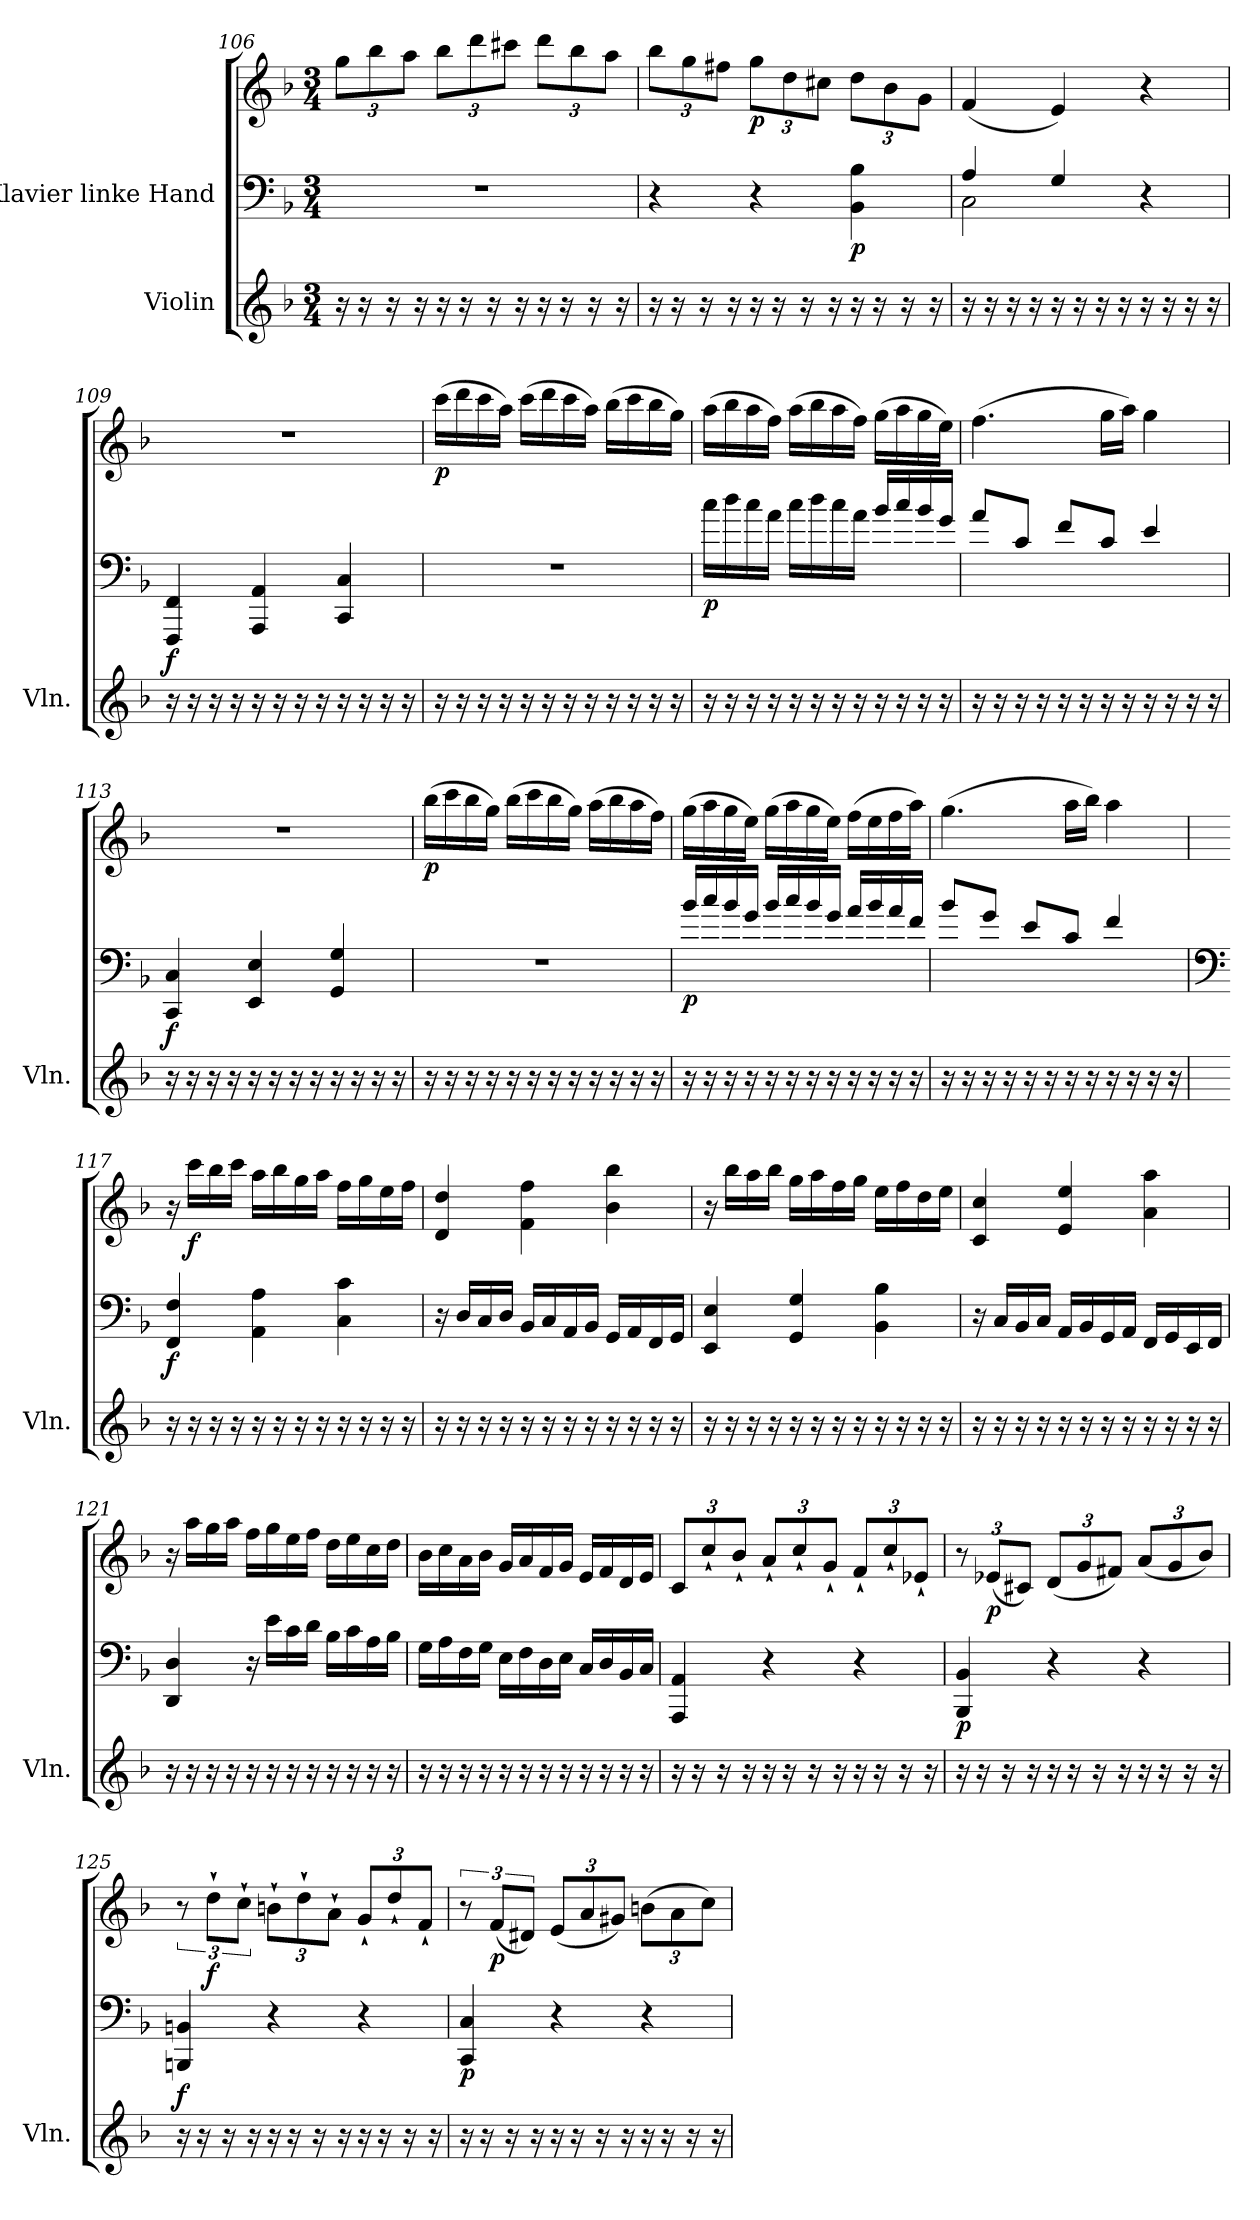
**kern	**kern	**kern	**dynam
*part2	*part1	*part1	*part1
*staff3	*staff2	*staff1	*staff1/2
*I"Violin	*I"Klavier linke Hand	*	*
*I'Vln.	*	*	*
*clefG2	*clefF4	*clefG2	*
*k[b-]	*k[b-]	*k[b-]	*
*M3/4	*M3/4	*M3/4	*
*	*	*Xbrackettup	*
=106	=106	=106	=106
16r	2.r	12gg\L	.
16r	.	.	.
.	.	12bb-\	.
16r	.	.	.
.	.	12aa\J	.
16r	.	.	.
16r	.	12bb-\L	.
16r	.	.	.
.	.	12ddd\	.
16r	.	.	.
.	.	12ccc#X\J	.
16r	.	.	.
16r	.	12ddd\L	.
16r	.	.	.
.	.	12bb-\	.
16r	.	.	.
.	.	12aa\J	.
16r	.	.	.
=107	=107	=107	=107
16r	4r	12bb-\L	.
16r	.	.	.
.	.	12gg\	.
16r	.	.	.
.	.	12ff#X\J	.
16r	.	.	.
!	!	!	!LO:DY:b
16r	4r	12gg\L	p
16r	.	.	.
.	.	12dd\	.
16r	.	.	.
.	.	12cc#X\J	.
16r	.	.	.
!	!	!	!LO:DY:b=2
16r	4BB-\ 4B-\	12dd\L	p
16r	.	.	.
.	.	12b-\	.
16r	.	.	.
.	.	12g\J	.
16r	.	.	.
!!LO:LB:g=z
=108	=108	=108	=108
*	*^	*	*
16r	4A/	2C\	(<4f/	.
16r	.	.	.	.
16r	.	.	.	.
16r	.	.	.	.
16r	4G/	.	4e/)	.
16r	.	.	.	.
16r	.	.	.	.
16r	.	.	.	.
16r	4r	4ryy	4r	.
16r	.	.	.	.
16r	.	.	.	.
16r	.	.	.	.
*	*v	*v	*	*
=109	=109	=109	=109
!	!	!	!LO:DY:b=2
16r	4FFF/ 4FF/	2.r	f
16r	.	.	.
16r	.	.	.
16r	.	.	.
16r	4AAA/ 4AA/	.	.
16r	.	.	.
16r	.	.	.
16r	.	.	.
16r	4CC/ 4C/	.	.
16r	.	.	.
16r	.	.	.
16r	.	.	.
=110	=110	=110	=110
!	!	!	!LO:DY:b
16r	2.r	(>16ccc\LL	p
16r	.	16ddd\	.
16r	.	16ccc\	.
16r	.	16aa\JJ)	.
16r	.	(>16ccc\LL	.
16r	.	16ddd\	.
16r	.	16ccc\	.
16r	.	16aa\JJ)	.
16r	.	(>16bb-\LL	.
16r	.	16ccc\	.
16r	.	16bb-\	.
16r	.	16gg\JJ)	.
=111	=111	=111	=111
!	!	!	!LO:DY:b=2
16r	16cc\LL	(>16aa\LL	p
16r	16dd\	16bb-\	.
16r	16cc\	16aa\	.
16r	16a\JJ	16ff\JJ)	.
16r	16cc\LL	(>16aa\LL	.
16r	16dd\	16bb-\	.
16r	16cc\	16aa\	.
16r	16a\JJ	16ff\JJ)	.
16r	16b-/LL	(>16gg\LL	.
16r	16cc/	16aa\	.
16r	16b-/	16gg\	.
16r	16g/JJ	16ee\JJ)	.
!!LO:PB:g=z
=112	=112	=112	=112
16r	8a/L	(>4.ff\	.
16r	.	.	.
16r	8c/J	.	.
16r	.	.	.
16r	8f/L	.	.
16r	.	.	.
16r	8c/J	16gg\LL	.
16r	.	16aa\JJ)	.
16r	4e/	4gg\	.
16r	.	.	.
16r	.	.	.
16r	.	.	.
=113	=113	=113	=113
!	!	!	!LO:DY:b=2
16r	4CC/ 4C/	2.r	f
16r	.	.	.
16r	.	.	.
16r	.	.	.
16r	4EE/ 4E/	.	.
16r	.	.	.
16r	.	.	.
16r	.	.	.
16r	4GG/ 4G/	.	.
16r	.	.	.
16r	.	.	.
16r	.	.	.
=114	=114	=114	=114
!	!	!	!LO:DY:b
16r	2.r	(>16bb-\LL	p
16r	.	16ccc\	.
16r	.	16bb-\	.
16r	.	16gg\JJ)	.
16r	.	(>16bb-\LL	.
16r	.	16ccc\	.
16r	.	16bb-\	.
16r	.	16gg\JJ)	.
16r	.	(>16aa\LL	.
16r	.	16bb-\	.
16r	.	16aa\	.
16r	.	16ff\JJ)	.
=115	=115	=115	=115
!	!	!	!LO:DY:b=2
16r	16b-/LL	(>16gg\LL	p
16r	16cc/	16aa\	.
16r	16b-/	16gg\	.
16r	16g/JJ	16ee\JJ)	.
16r	16b-/LL	(>16gg\LL	.
16r	16cc/	16aa\	.
16r	16b-/	16gg\	.
16r	16g/JJ	16ee\JJ)	.
16r	16a/LL	(>16ff\LL	.
16r	16b-/	16ee\	.
16r	16a/	16ff\	.
16r	16f/JJ	16aa\JJ)	.
!!LO:LB:g=z
=116	=116	=116	=116
16r	8b-/L	(>4.gg\	.
16r	.	.	.
16r	8g/J	.	.
16r	.	.	.
16r	8e/L	.	.
16r	.	.	.
16r	8c/J	16aa\LL	.
16r	.	16bb-\JJ)	.
16r	4f/	4aa\	.
16r	.	.	.
16r	.	.	.
16r	.	.	.
=117	=117	=117	=117
*	*clefF4	*	*
!	!	!	!LO:DY:b=2
16r	4FF/ 4F/	16r	f
!	!	!	!LO:DY:b
16r	.	16ccc\LL	f
16r	.	16bb-\	.
16r	.	16ccc\JJ	.
16r	4AA\ 4A\	16aa\LL	.
16r	.	16bb-\	.
16r	.	16gg\	.
16r	.	16aa\JJ	.
16r	4C\ 4c\	16ff\LL	.
16r	.	16gg\	.
16r	.	16ee\	.
16r	.	16ff\JJ	.
=118	=118	=118	=118
16r	16r	4d/ 4dd/	.
16r	16D/LL	.	.
16r	16C/	.	.
16r	16D/JJ	.	.
16r	16BB-/LL	4f\ 4ff\	.
16r	16C/	.	.
16r	16AA/	.	.
16r	16BB-/JJ	.	.
16r	16GG/LL	4b-\ 4bb-\	.
16r	16AA/	.	.
16r	16FF/	.	.
16r	16GG/JJ	.	.
=119	=119	=119	=119
16r	4EE/ 4E/	16r	.
16r	.	16bb-\LL	.
16r	.	16aa\	.
16r	.	16bb-\JJ	.
16r	4GG/ 4G/	16gg\LL	.
16r	.	16aa\	.
16r	.	16ff\	.
16r	.	16gg\JJ	.
16r	4BB-\ 4B-\	16ee\LL	.
16r	.	16ff\	.
16r	.	16dd\	.
16r	.	16ee\JJ	.
!!LO:LB:g=z
=120	=120	=120	=120
16r	16r	4c/ 4cc/	.
16r	16C/LL	.	.
16r	16BB-/	.	.
16r	16C/JJ	.	.
16r	16AA/LL	4e/ 4ee/	.
16r	16BB-/	.	.
16r	16GG/	.	.
16r	16AA/JJ	.	.
16r	16FF/LL	4a\ 4aa\	.
16r	16GG/	.	.
16r	16EE/	.	.
16r	16FF/JJ	.	.
=121	=121	=121	=121
16r	4DD/ 4D/	16r	.
16r	.	16aa\LL	.
16r	.	16gg\	.
16r	.	16aa\JJ	.
16r	16r	16ff\LL	.
16r	16e\LL	16gg\	.
16r	16c\	16ee\	.
16r	16d\JJ	16ff\JJ	.
16r	16B-\LL	16dd\LL	.
16r	16c\	16ee\	.
16r	16A\	16cc\	.
16r	16B-\JJ	16dd\JJ	.
=122	=122	=122	=122
16r	16G\LL	16b-\LL	.
16r	16A\	16cc\	.
16r	16F\	16a\	.
16r	16G\JJ	16b-\JJ	.
16r	16E\LL	16g/LL	.
16r	16F\	16a/	.
16r	16D\	16f/	.
16r	16E\JJ	16g/JJ	.
16r	16C/LL	16e/LL	.
16r	16D/	16f/	.
16r	16BB-/	16d/	.
16r	16C/JJ	16e/JJ	.
=123	=123	=123	=123
16r	4AAA/ 4AA/	12c/L	.
16r	.	.	.
.	.	12cc`/	.
16r	.	.	.
.	.	12b-`/J	.
16r	.	.	.
16r	4r	12a`/L	.
16r	.	.	.
.	.	12cc`/	.
16r	.	.	.
.	.	12g`/J	.
16r	.	.	.
16r	4r	12f`/L	.
16r	.	.	.
.	.	12cc`/	.
16r	.	.	.
.	.	12e-X`/J	.
16r	.	.	.
!!LO:LB:g=z
=124	=124	=124	=124
!	!	!	!LO:DY:b=2
16r	4BBB-/ 4BB-/	12r	p
16r	.	.	.
!	!	!	!LO:DY:b
.	.	(<12e-X/L	p
16r	.	.	.
.	.	12c#X/J)	.
16r	.	.	.
16r	4r	(<12d/L	.
16r	.	.	.
.	.	12g/	.
16r	.	.	.
.	.	12f#X/J)	.
16r	.	.	.
16r	4r	(<12a/L	.
16r	.	.	.
.	.	12g/	.
16r	.	.	.
.	.	12b-/J)	.
16r	.	.	.
=125	=125	=125	=125
*	*	*brackettup	*
!	!	!	!LO:DY:b=2
16r	4BBBn/ 4BBn/	12r	f
16r	.	.	.
!	!	!	!LO:DY:b
.	.	12dd`\L	f
16r	.	.	.
.	.	12cc`\J	.
16r	.	.	.
*	*	*Xbrackettup	*
16r	4r	12bn`\L	.
16r	.	.	.
.	.	12dd`\	.
16r	.	.	.
.	.	12a`\J	.
16r	.	.	.
16r	4r	12g`/L	.
16r	.	.	.
.	.	12dd`/	.
16r	.	.	.
.	.	12f`/J	.
16r	.	.	.
=126	=126	=126	=126
*	*	*brackettup	*
!	!	!	!LO:DY:b=2
16r	4CC/ 4C/	12r	p
16r	.	.	.
!	!	!	!LO:DY:b
.	.	(<12f/L	p
16r	.	.	.
.	.	12d#X/J)	.
16r	.	.	.
*	*	*Xbrackettup	*
16r	4r	(<12e/L	.
16r	.	.	.
.	.	12a/	.
16r	.	.	.
.	.	12g#X/J)	.
16r	.	.	.
16r	4r	(>12bn\L	.
16r	.	.	.
.	.	12a\	.
16r	.	.	.
.	.	12cc\J)	.
16r	.	.	.
=	=	=	=
*-	*-	*-	*-
